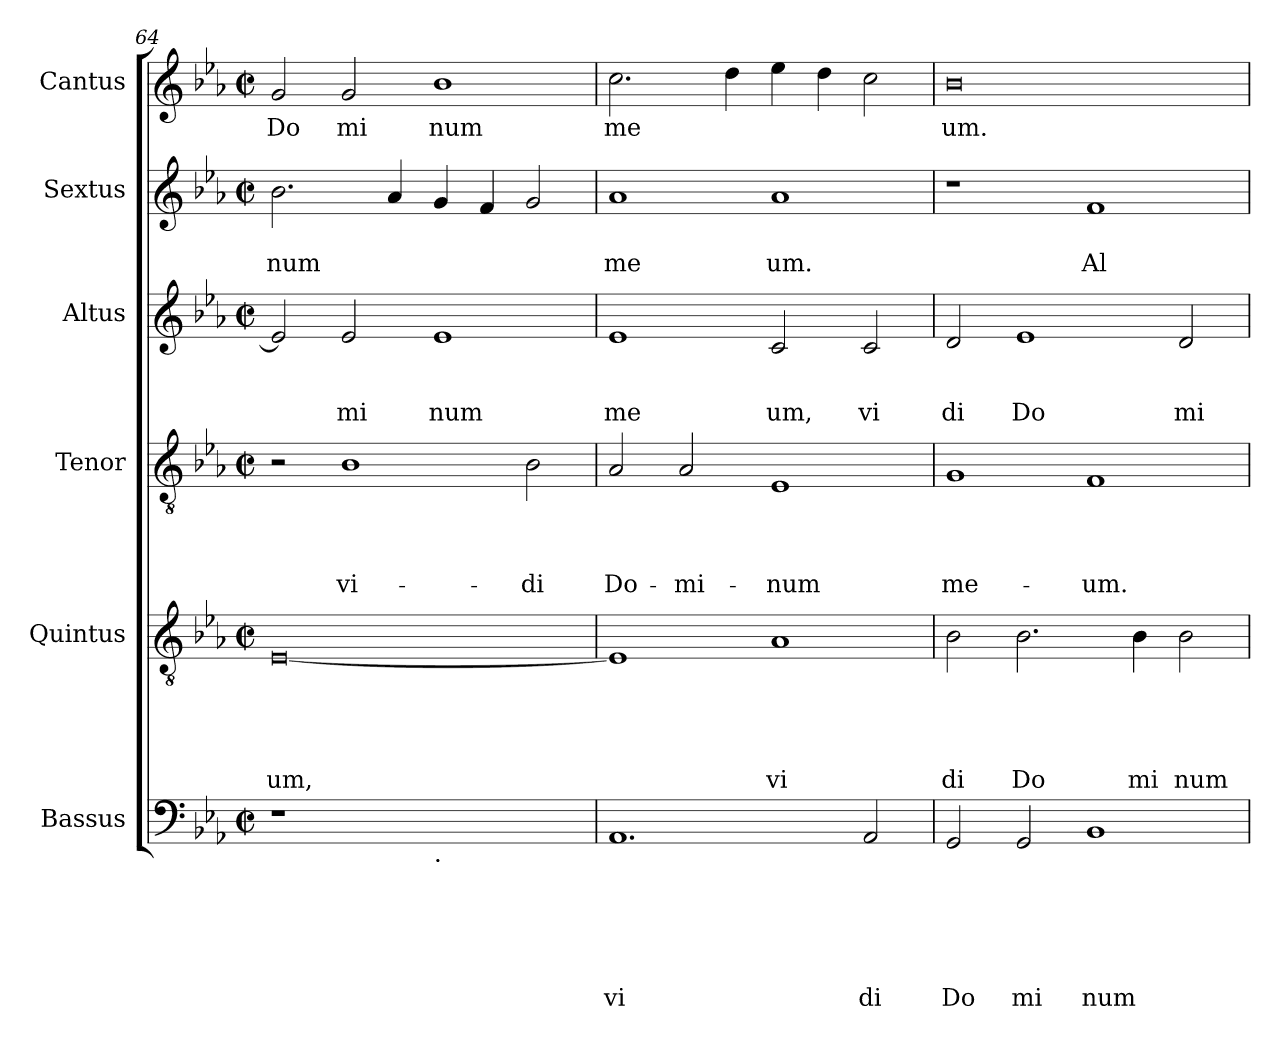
**kern	**text	**text	**text	**text	**text	**text	**kern	**text	**text	**text	**text	**text	**kern	**text	**text	**text	**text	**kern	**text	**text	**text	**kern	**text	**text	**kern	**text
*part6	*part6	*part6	*part6	*part6	*part6	*part6	*part5	*part5	*part5	*part5	*part5	*part5	*part4	*part4	*part4	*part4	*part4	*part3	*part3	*part3	*part3	*part2	*part2	*part2	*part1	*part1
*staff6	*staff6	*staff6	*staff6	*staff6	*staff6	*staff6	*staff5	*staff5	*staff5	*staff5	*staff5	*staff5	*staff4	*staff4	*staff4	*staff4	*staff4	*staff3	*staff3	*staff3	*staff3	*staff2	*staff2	*staff2	*staff1	*staff1
*I"Bassus	*	*	*	*	*	*	*I"Quintus	*	*	*	*	*	*I"Tenor	*	*	*	*	*I"Altus	*	*	*	*I"Sextus	*	*	*I"Cantus	*
*clefF4	*	*	*	*	*	*	*clefGv2	*	*	*	*	*	*clefGv2	*	*	*	*	*clefG2	*	*	*	*clefG2	*	*	*clefG2	*
*k[b-e-a-]	*	*	*	*	*	*	*k[b-e-a-]	*	*	*	*	*	*k[b-e-a-]	*	*	*	*	*k[b-e-a-]	*	*	*	*k[b-e-a-]	*	*	*k[b-e-a-]	*
*E-:	*	*	*	*	*	*	*E-:	*	*	*	*	*	*E-:	*	*	*	*	*E-:	*	*	*	*E-:	*	*	*E-:	*
*M2/2	*	*	*	*	*	*	*M2/2	*	*	*	*	*	*M2/2	*	*	*	*	*M2/2	*	*	*	*M2/2	*	*	*M2/2	*
*met(c|)	*	*	*	*	*	*	*met(c|)	*	*	*	*	*	*met(c|)	*	*	*	*	*met(c|)	*	*	*	*met(c|)	*	*	*met(c|)	*
=64	=64	=64	=64	=64	=64	=64	=64	=64	=64	=64	=64	=64	=64	=64	=64	=64	=64	=64	=64	=64	=64	=64	=64	=64	=64	=64
!	!	!	!	!	!	!	!	!	!	!	!	!LO:LY:b	!	!	!	!	!	!	!	!	!	!	!	!LO:LY:b	!	!LO:LY:b
1r	.	.	.	.	.	.	[<0E-	.	.	.	.	um,	2r	.	.	.	.	2e-/]	.	.	.	2.b-\	.	num	2g/	Do
!	!	!	!	!	!	!	!	!	!	!	!	!	!	!	!	!	!LO:LY:b	!	!	!	!LO:LY:b	!	!	!	!	!LO:LY:b
.	.	.	.	.	.	.	.	.	.	.	.	.	1B-	.	.	.	vi-	2e-/	.	.	mi	.	.	.	2g/	mi
.	.	.	.	.	.	.	.	.	.	.	.	.	.	.	.	.	.	.	.	.	.	4a-/	.	.	.	.
!LO:TX:b:t=.	!	!	!	!	!	!	!	!	!	!	!	!	!	!	!	!	!	!	!	!	!	!	!	!	!	!
!	!	!	!	!	!	!	!	!	!	!	!	!	!	!	!	!	!	!	!	!	!LO:LY:b	!	!	!	!	!LO:LY:b
1ryy	.	.	.	.	.	.	.	.	.	.	.	.	.	.	.	.	.	1e-	.	.	num	4g/	.	.	1b-	num
.	.	.	.	.	.	.	.	.	.	.	.	.	.	.	.	.	.	.	.	.	.	4f/	.	.	.	.
!	!	!	!	!	!	!	!	!	!	!	!	!	!	!	!	!	!LO:LY:b	!	!	!	!	!	!	!	!	!
.	.	.	.	.	.	.	.	.	.	.	.	.	2B-\	.	.	.	-di	.	.	.	.	2g/	.	.	.	.
=65	=65	=65	=65	=65	=65	=65	=65	=65	=65	=65	=65	=65	=65	=65	=65	=65	=65	=65	=65	=65	=65	=65	=65	=65	=65	=65
!	!	!	!	!	!	!LO:LY:b	!	!	!	!	!	!	!	!	!	!	!LO:LY:b	!	!	!	!LO:LY:b	!	!	!LO:LY:b	!	!LO:LY:b
1.AA-	.	.	.	.	.	vi	1E-]	.	.	.	.	.	2A-/	.	.	.	Do-	1e-	.	.	me	1a-	.	me	2.cc\	me
!	!	!	!	!	!	!	!	!	!	!	!	!	!	!	!	!	!LO:LY:b	!	!	!	!	!	!	!	!	!
.	.	.	.	.	.	.	.	.	.	.	.	.	2A-/	.	.	.	-mi-	.	.	.	.	.	.	.	.	.
.	.	.	.	.	.	.	.	.	.	.	.	.	.	.	.	.	.	.	.	.	.	.	.	.	4dd\	.
!	!	!	!	!	!	!	!	!	!	!	!	!LO:LY:b	!	!	!	!	!LO:LY:b	!	!	!	!LO:LY:b	!	!	!LO:LY:b	!	!
.	.	.	.	.	.	.	1A-	.	.	.	.	vi	1E-	.	.	.	-num	2c/	.	.	um,	1a-	.	um.	4ee-\	.
.	.	.	.	.	.	.	.	.	.	.	.	.	.	.	.	.	.	.	.	.	.	.	.	.	4dd\	.
!	!	!	!	!	!	!LO:LY:b	!	!	!	!	!	!	!	!	!	!	!	!	!	!	!LO:LY:b	!	!	!	!	!
2AA-/	.	.	.	.	.	di	.	.	.	.	.	.	.	.	.	.	.	2c/	.	.	vi	.	.	.	2cc\	.
=66	=66	=66	=66	=66	=66	=66	=66	=66	=66	=66	=66	=66	=66	=66	=66	=66	=66	=66	=66	=66	=66	=66	=66	=66	=66	=66
!	!	!	!	!	!	!LO:LY:b	!	!	!	!	!	!LO:LY:b	!	!	!	!	!LO:LY:b	!	!	!	!LO:LY:b	!	!	!	!	!LO:LY:b
2GG/	.	.	.	.	.	Do	2B-\	.	.	.	.	di	1G	.	.	.	me-	2d/	.	.	di	1r	.	.	0b-	um.
!	!	!	!	!	!	!LO:LY:b	!	!	!	!	!	!LO:LY:b	!	!	!	!	!	!	!	!	!LO:LY:b	!	!	!	!	!
2GG/	.	.	.	.	.	mi	2.B-\	.	.	.	.	Do	.	.	.	.	.	1e-	.	.	Do	.	.	.	.	.
!	!	!	!	!	!	!LO:LY:b	!	!	!	!	!	!	!	!	!	!	!LO:LY:b	!	!	!	!	!	!	!LO:LY:b	!	!
1BB-	.	.	.	.	.	num	.	.	.	.	.	.	1F	.	.	.	-um.	.	.	.	.	1f	.	Al	.	.
!	!	!	!	!	!	!	!	!	!	!	!	!LO:LY:b	!	!	!	!	!	!	!	!	!	!	!	!	!	!
.	.	.	.	.	.	.	4B-\	.	.	.	.	mi	.	.	.	.	.	.	.	.	.	.	.	.	.	.
!	!	!	!	!	!	!	!	!	!	!	!	!LO:LY:b	!	!	!	!	!	!	!	!	!LO:LY:b	!	!	!	!	!
.	.	.	.	.	.	.	2B-\	.	.	.	.	num	.	.	.	.	.	2d/	.	.	mi	.	.	.	.	.
=	=	=	=	=	=	=	=	=	=	=	=	=	=	=	=	=	=	=	=	=	=	=	=	=	=	=
*-	*-	*-	*-	*-	*-	*-	*-	*-	*-	*-	*-	*-	*-	*-	*-	*-	*-	*-	*-	*-	*-	*-	*-	*-	*-	*-
